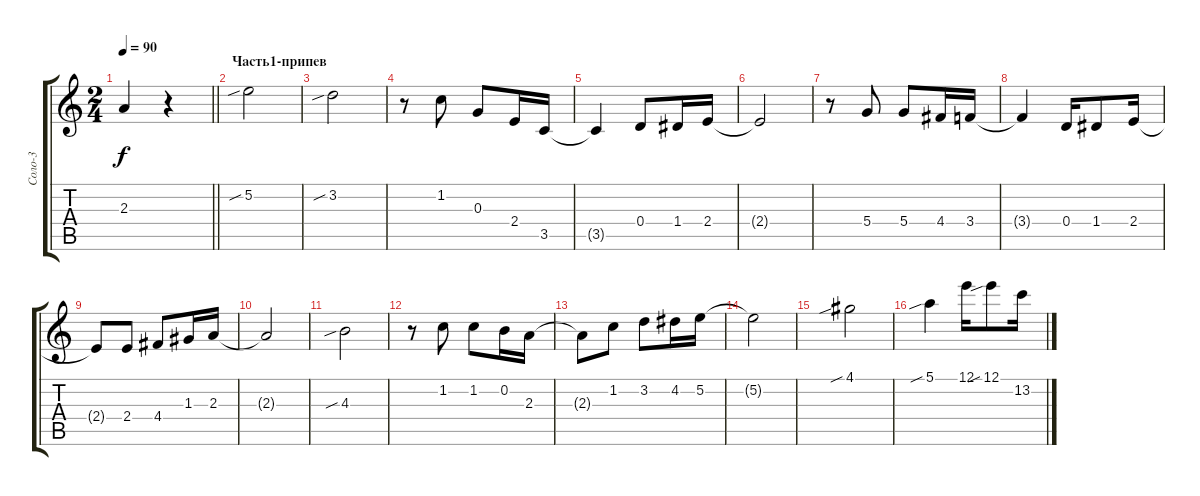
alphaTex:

\track ("Соло-3" "Соло-3") {instrument electricguitarmuted}
\staff {score tabs}
\tuning (E4 B3 G3 D3 A2 E2) {hide}
\ts (2 4)
\tempo 90
\clef g2
\barLineRight lightlight
\ks c
2.3.4{dy f} r.4 |
\section ("" "Часть1-припев")
5.2{sib}.2 |
3.2{sib}.2 |
r.8 1.2.8 0.3.8 2.4.16 3.5.16 |
3.5{t}.4 0.4.8 1.4.16 2.4.16 |
2.4{t}.2 |
r.8 5.4.8 5.4.8 4.4.16 3.4.16 |
3.4{t}.4 0.4.16 1.4.8 2.4.16 |
2.4{t}.8 2.4.8 4.4.8 1.3.16 2.3.16 |
2.3{t}.2 |
4.3{sib}.2 |
r.8 1.2.8 1.2.8 0.2.16 2.3.16 |
2.3{t}.8 1.2.8 3.2.8 4.2.16 5.2.16 |
5.2{t}.2 |
4.1{sib}.2 |
5.1{sib}.4 12.1.16 12.1{sib}.8 13.2.16
